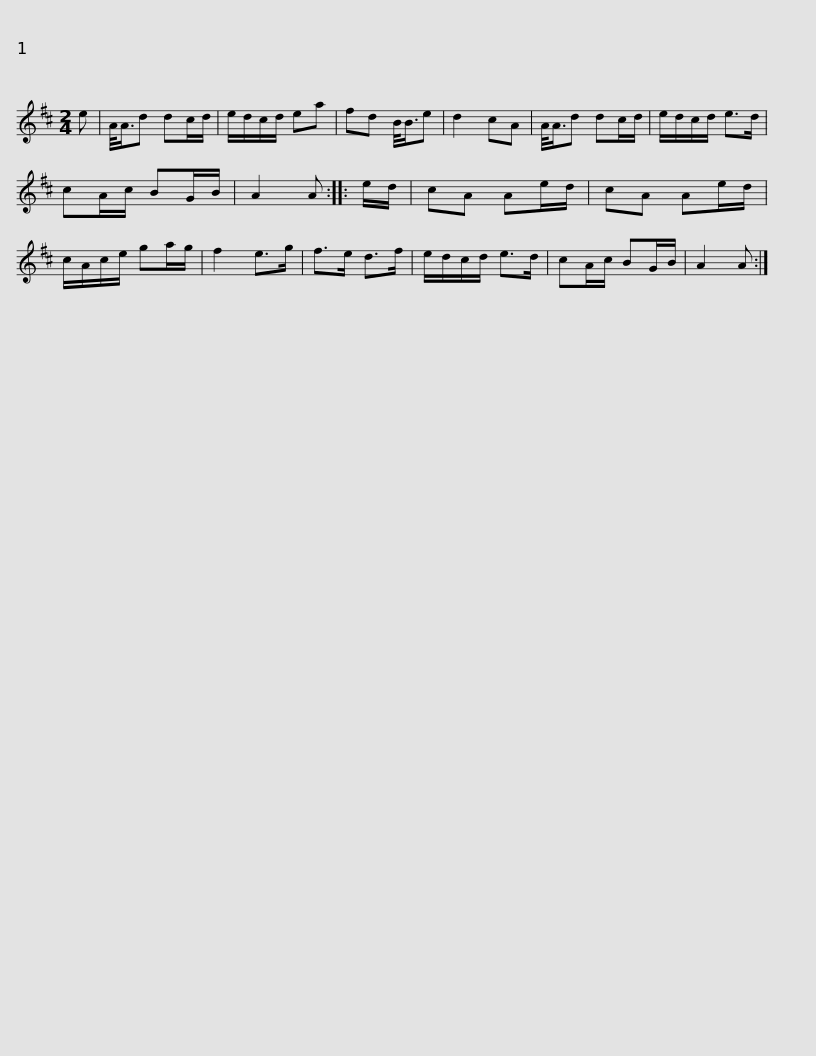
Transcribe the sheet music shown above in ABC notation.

X:1
L:1/8
M:2/4
I:linebreak $
K:D
V:1 treble
V:1
 e | A/<A/d dc/d/ | e/d/c/d/ ea | fd B/<B/e | d2 cA | %5
 A/<A/d dc/d/ | e/d/c/d/ e>d | cA/c/ BG/B/ | A2 A ::$ e/d/ | %10
 cA Ae/d/ | cA Ae/d/ | c/A/c/e/ ga/g/ | f2 e>g | f>e d>f | %15
 e/d/c/d/ e>d | cA/c/ BG/B/ | A2 A :| %18
